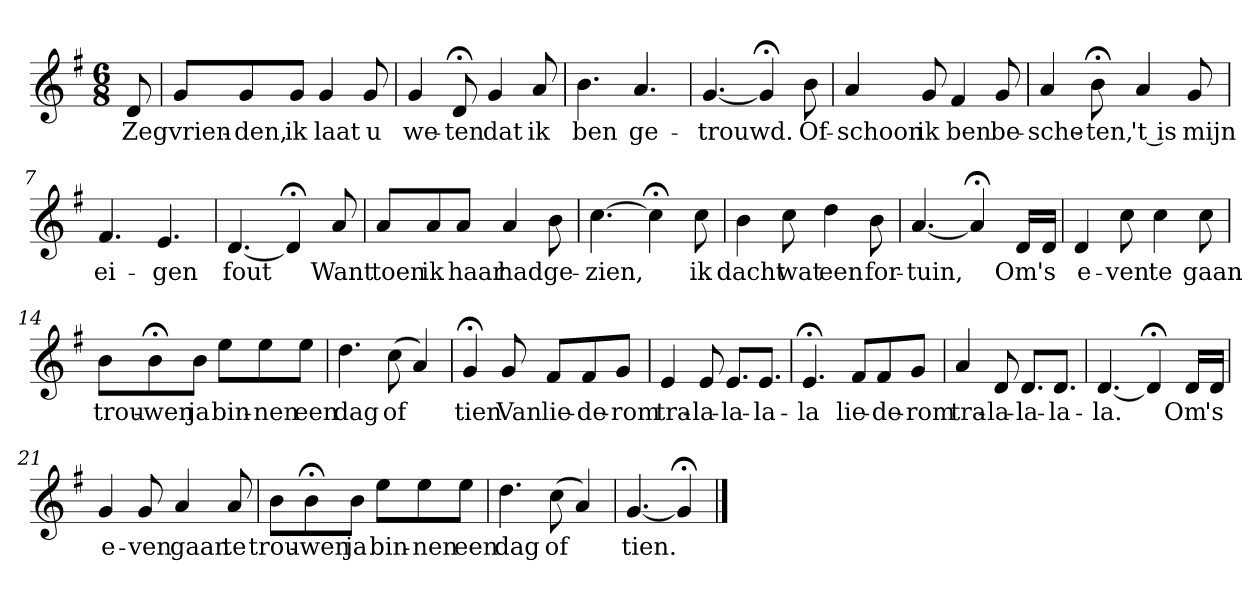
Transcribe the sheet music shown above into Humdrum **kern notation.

**kern	**text
*part1	*part1
*staff1	*staff1
*k[f#]	*
*G:	*
*M6/8	*
*MM120	*
=	=
8d	Zeg
=1	=1
8gL	vrien-
8g	-den,
8gJ	ik
4g	laat
8g	u
=2	=2
4g	we-
8d;<	-ten
4g	dat
8a	ik
=3	=3
4.b	ben
4.a	ge-
=4	=4
[4.g	-trouwd.
4g;<]	.
8b	Of-
=5	=5
4a	-schoon
8g	ik
4f#	ben
8g	be-
=6	=6
4a	-sche-
8b;<	-ten,
4a	't is
8g	mijn
=7	=7
4.f#	ei-
4.e	-gen
=8	=8
[4.d	fout
4d;<]	.
8a	Want
=9	=9
8aL	toen
8a	ik
8aJ	haar
4a	had
8b	ge-
=10	=10
[4.cc	-zien,
4cc;<]	.
8cc	ik
=11	=11
4b	dacht
8cc	wat
4dd	een
8b	for-
=12	=12
[4.a	-tuin,
4a;<]	.
16dLL	Om
16dJJ	's
=13	=13
4d	e-
8cc	-ven
4cc	te
8cc	gaan
=14	=14
8bL	trou-
8b;<	-wen
8bJ	ja
8eeL	bin-
8ee	-nen
8eeJ	een
=15	=15
4.dd	dag
(8cc	of
4a)	.
=16	=16
4g;<	tien
8g	Van
8f#L	lie-
8f#	-de-
8gJ	-rom
=17	=17
4e	tra-
8e	-la-
8.eL	-la-
8.eJ	-la-
=18	=18
4.e;<	-la
8f#L	lie-
8f#	-de-
8gJ	-rom
=19	=19
4a	tra-
8d	-la-
8.dL	-la-
8.dJ	-la-
=20	=20
[4.d	-la.
4d;<]	.
16dLL	Om
16dJJ	's
=21	=21
4g	e-
8g	-ven
4a	gaan
8a	te
=22	=22
8bL	trou-
8b;<	-wen
8bJ	ja
8eeL	bin-
8ee	-nen
8eeJ	een
=23	=23
4.dd	dag
(8cc	of
4a)	.
=24	=24
[4.g	tien.
4g;<]	.
==	==
*-	*-
